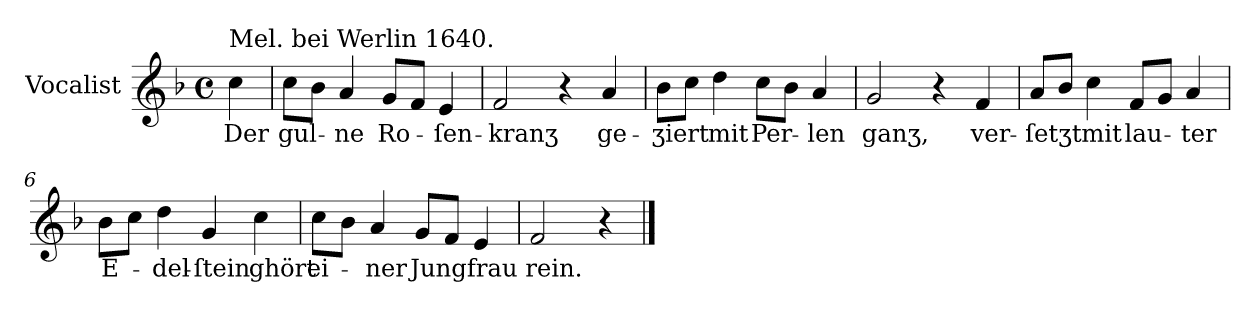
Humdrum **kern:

**kern	**text
*part1	*part1
*staff1	*staff1
*I"Vocalist	*
*k[b-]	*
*F:	*
*M4/4	*
*met(c)	*
=	=
!LO:TX:a:t=Mel.  bei Werlin 1640.	!
4cc	Der
=1	=1
8ccL	gul-
8b-J	.
4a	-ne
8gL	Ro-
8fJ	.
4e	-ſen-
=2	=2
2f	-kranʒ
4r	.
4a	ge-
=3	=3
8b-L	-ʒiert
8ccJ	.
4dd	mit
8ccL	Per-
8b-J	.
4a	-len
=4	=4
2g	ganʒ,
4r	.
4f	ver-
=5	=5
8aL	-ſetʒt
8b-J	.
4cc	mit
8fL	lau-
8gJ	.
4a	-ter
=6	=6
8b-L	E-
8ccJ	.
4dd	-del-
4g	-ſtein
4cc	ghört
=7	=7
8ccL	ei-
8b-J	.
4a	-ner
8gL	Jungfrau
8fJ	.
4e	.
=8	=8
2f	rein.
4r	.
==	==
*-	*-
